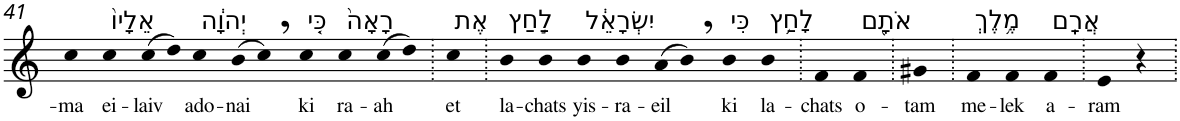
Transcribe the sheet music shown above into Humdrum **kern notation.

**kern	**text
*part1	*part1
*staff1	*staff1
*I"Piano	*
*I'Pno	*
!!LO:PB:g=z
*clefG2	*
*k[]	*
=41	=41
!	!LO:LY:b
4cc	-ma
!LO:TX:a:t=אֵלָיו֙	!
!	!LO:LY:b
4cc	ei-
!	!LO:LY:b
(>8cc	-laiv
8dd)	.
!LO:TX:a:t=יְהוָ֔ה	!
!	!LO:LY:b
4cc	ado-
!	!LO:LY:b
(>8b	-nai
8cc,)	.
!LO:TX:a:t=כִּ֤י	!
!	!LO:LY:b
4cc	ki
!LO:TX:a:t=רָאָה֙	!
!	!LO:LY:b
4cc	ra-
!	!LO:LY:b
(>8cc	-ah
8dd)	.
=42.	=42.
!LO:TX:a:t=אֶת	!
!	!LO:LY:b
4cc	et
=43.	=43.
!LO:TX:a:t=לַ֣חַץ	!
!	!LO:LY:b
4b	la-
!	!LO:LY:b
4b	-chats
!LO:TX:a:t=יִשְׂרָאֵ֔ל	!
!	!LO:LY:b
4b	yis-
!	!LO:LY:b
4b	-ra-
!	!LO:LY:b
(>8a	-eil
8b,)	.
!LO:TX:a:t=כִּי	!
!	!LO:LY:b
4b	ki
!LO:TX:a:t=לָחַ֥ץ	!
!	!LO:LY:b
4b	la-
=44.	=44.
!	!LO:LY:b
4f	-chats
!LO:TX:a:t=אֹתָ֖ם	!
!	!LO:LY:b
4f	o-
=45.	=45.
!	!LO:LY:b
4g#X	-tam
=46.	=46.
!LO:TX:a:t=מֶ֥לֶךְ	!
!	!LO:LY:b
4f	me-
!	!LO:LY:b
4f	-lek
!LO:TX:a:t=אֲרָֽם	!
!	!LO:LY:b
4f	a-
=47.	=47.
!	!LO:LY:b
4e	-ram
4r	.
=.	=.
*-	*-
